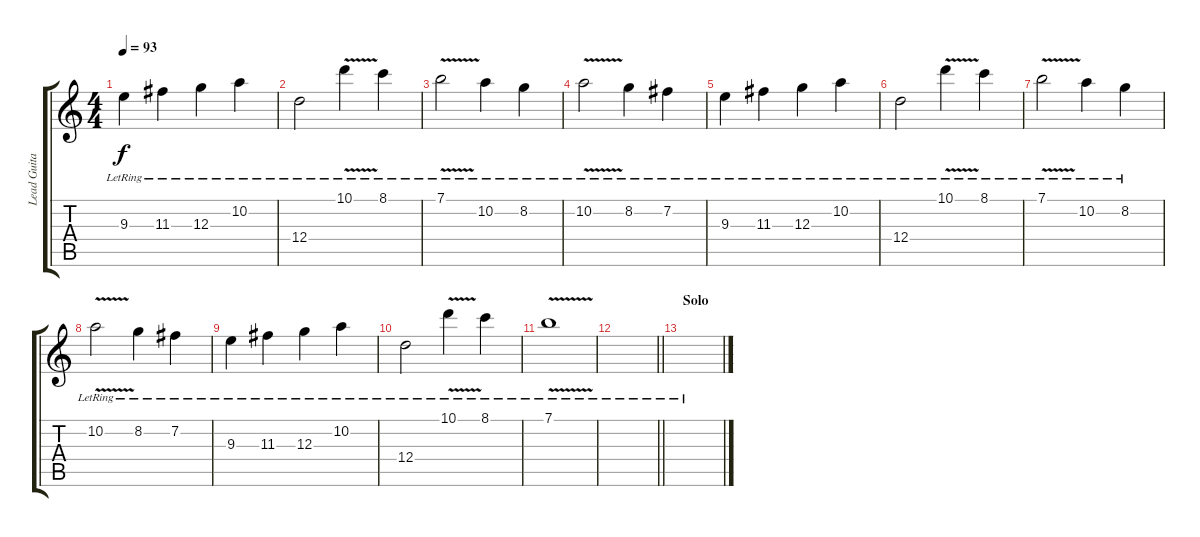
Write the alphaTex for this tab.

\track ("Lead Guitar" "Lead Guita") {instrument electricguitarclean}
\staff {score tabs}
\tuning (E4 B3 G3 D3 A2 E2) {hide}
\ts (4 4)
\tempo 93
\clef g2
\ks c
9.3{lr}.4{dy f} 11.3{lr}.4 12.3{lr}.4 10.2{lr}.4 |
12.4{lr}.2 10.1{v lr}.4 8.1{lr}.4 |
7.1{v lr}.2 10.2{lr}.4 8.2{lr}.4 |
10.2{v lr}.2 8.2{lr}.4 7.2{lr}.4 |
9.3{lr}.4 11.3{lr}.4 12.3{lr}.4 10.2{lr}.4 |
12.4{lr}.2 10.1{v lr}.4 8.1{lr}.4 |
7.1{v lr}.2 10.2{lr}.4 8.2{lr}.4 |
10.2{v lr}.2 8.2{lr}.4 7.2{lr}.4 |
9.3{lr}.4 11.3{lr}.4 12.3{lr}.4 10.2{lr}.4 |
12.4{lr}.2 10.1{v lr}.4 8.1{lr}.4 |
7.1{v lr}.1 |
\barLineRight lightlight
|
\section ("" "Solo")
